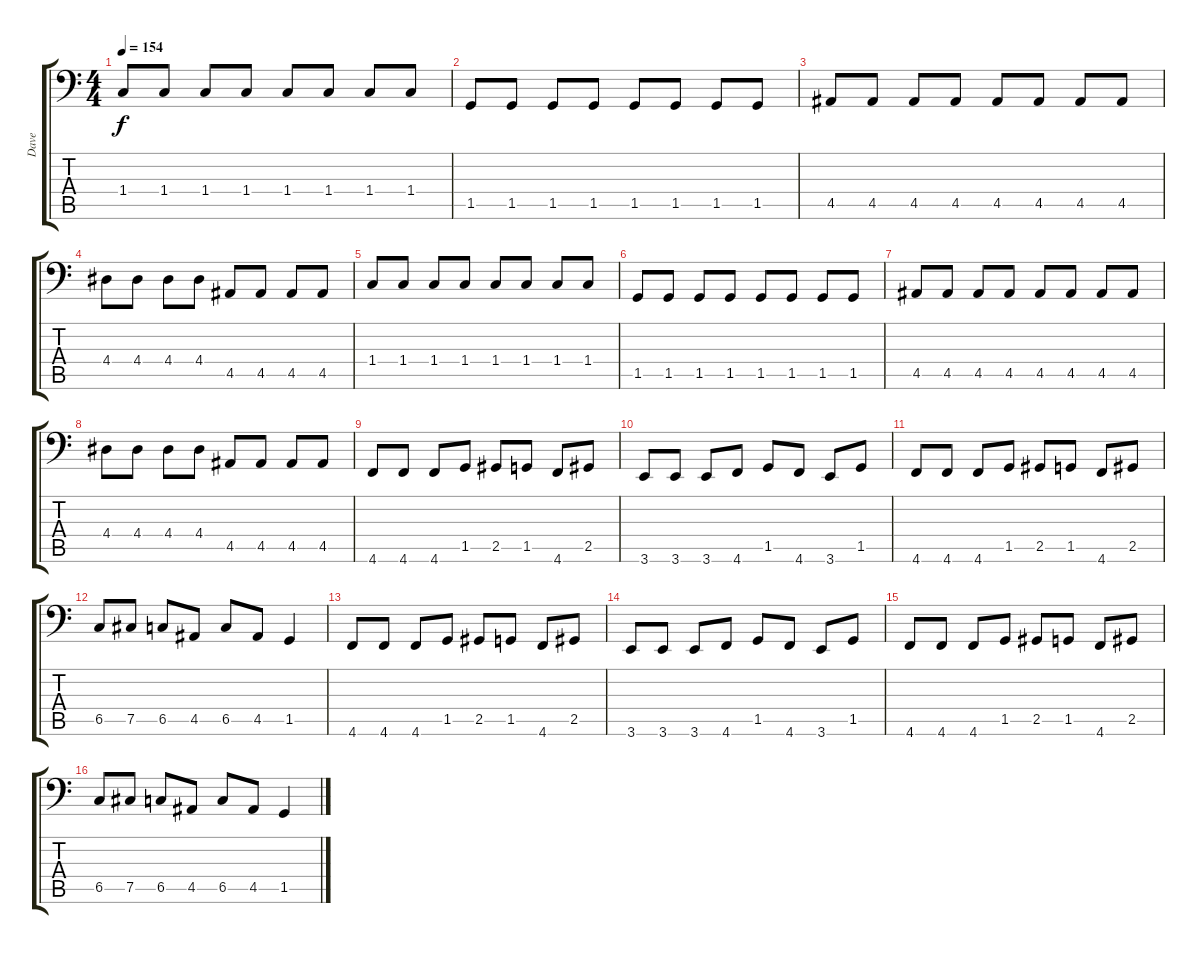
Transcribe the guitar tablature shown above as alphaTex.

\track ("Dave" "Dave") {instrument electricbasspick}
\staff {score tabs}
\tuning (Db3 Ab2 E2 B1 Gb1 Db1) {hide}
\ts (4 4)
\tempo 154
\clef f4
\ks c
1.4.8{dy f} 1.4.8 1.4.8 1.4.8 1.4.8 1.4.8 1.4.8 1.4.8 |
1.5.8 1.5.8 1.5.8 1.5.8 1.5.8 1.5.8 1.5.8 1.5.8 |
4.5.8 4.5.8 4.5.8 4.5.8 4.5.8 4.5.8 4.5.8 4.5.8 |
4.4.8 4.4.8 4.4.8 4.4.8 4.5.8 4.5.8 4.5.8 4.5.8 |
1.4.8 1.4.8 1.4.8 1.4.8 1.4.8 1.4.8 1.4.8 1.4.8 |
1.5.8 1.5.8 1.5.8 1.5.8 1.5.8 1.5.8 1.5.8 1.5.8 |
4.5.8 4.5.8 4.5.8 4.5.8 4.5.8 4.5.8 4.5.8 4.5.8 |
4.4.8 4.4.8 4.4.8 4.4.8 4.5.8 4.5.8 4.5.8 4.5.8 |
4.6.8 4.6.8 4.6.8 1.5.8 2.5.8 1.5.8 4.6.8 2.5.8 |
3.6.8 3.6.8 3.6.8 4.6.8 1.5.8 4.6.8 3.6.8 1.5.8 |
4.6.8 4.6.8 4.6.8 1.5.8 2.5.8 1.5.8 4.6.8 2.5.8 |
6.5.8 7.5.8 6.5.8 4.5.8 6.5.8 4.5.8 1.5.4 |
4.6.8 4.6.8 4.6.8 1.5.8 2.5.8 1.5.8 4.6.8 2.5.8 |
3.6.8 3.6.8 3.6.8 4.6.8 1.5.8 4.6.8 3.6.8 1.5.8 |
4.6.8 4.6.8 4.6.8 1.5.8 2.5.8 1.5.8 4.6.8 2.5.8 |
6.5.8 7.5.8 6.5.8 4.5.8 6.5.8 4.5.8 1.5.4
